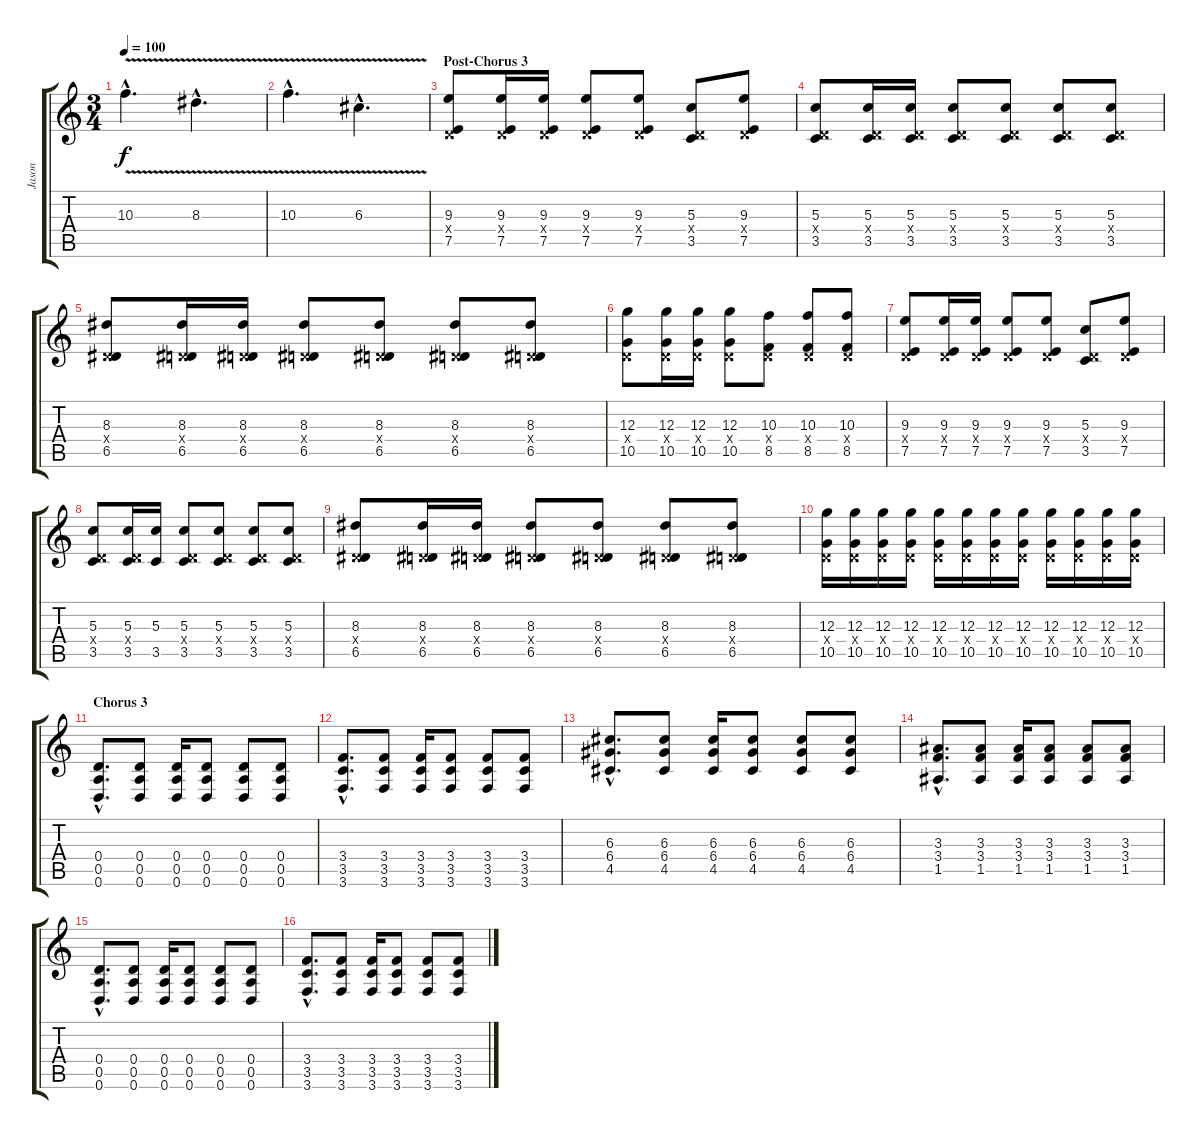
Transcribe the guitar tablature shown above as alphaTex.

\track ("Jason" "Jason") {instrument distortionguitar}
\staff {score tabs}
\tuning (E4 B3 G3 D3 A2 D2) {hide}
\ts (3 4)
\tempo 100
\clef g2
\ks c
10.3{v hac}.4{d dy f} 8.3{v hac}.4{d} |
10.3{v hac}.4{d} 6.3{v hac}.4{d} |
\section ("" "Post-Chorus 3")
(9.3 0.4{x} 7.5).8 (9.3 0.4{x} 7.5).16 (9.3 0.4{x} 7.5).16 (9.3 0.4{x} 7.5).8 (9.3 0.4{x} 7.5).8 (5.3 0.4{x} 3.5).8 (9.3 0.4{x} 7.5).8 |
(5.3 0.4{x} 3.5).8 (5.3 0.4{x} 3.5).16 (5.3 0.4{x} 3.5).16 (5.3 0.4{x} 3.5).8 (5.3 0.4{x} 3.5).8 (5.3 0.4{x} 3.5).8 (5.3 0.4{x} 3.5).8 |
(8.3 0.4{x} 6.5).8 (8.3 0.4{x} 6.5).16 (8.3 0.4{x} 6.5).16 (8.3 0.4{x} 6.5).8 (8.3 0.4{x} 6.5).8 (8.3 0.4{x} 6.5).8 (8.3 0.4{x} 6.5).8 |
(12.3 0.4{x} 10.5).8 (12.3 0.4{x} 10.5).16 (12.3 0.4{x} 10.5).16 (12.3 0.4{x} 10.5).8 (10.3 0.4{x} 8.5).8 (10.3 0.4{x} 8.5).8 (10.3 0.4{x} 8.5).8 |
(9.3 0.4{x} 7.5).8 (9.3 0.4{x} 7.5).16 (9.3 0.4{x} 7.5).16 (9.3 0.4{x} 7.5).8 (9.3 0.4{x} 7.5).8 (5.3 0.4{x} 3.5).8 (9.3 0.4{x} 7.5).8 |
(5.3 0.4{x} 3.5).8 (5.3 0.4{x} 3.5).16 (5.3 3.5).16 (5.3 0.4{x} 3.5).8 (5.3 0.4{x} 3.5).8 (5.3 0.4{x} 3.5).8 (5.3 0.4{x} 3.5).8 |
(8.3 0.4{x} 6.5).8 (8.3 0.4{x} 6.5).16 (8.3 0.4{x} 6.5).16 (8.3 0.4{x} 6.5).8 (8.3 0.4{x} 6.5).8 (8.3 0.4{x} 6.5).8 (8.3 0.4{x} 6.5).8 |
(12.3 0.4{x} 10.5).16 (12.3 0.4{x} 10.5).16 (12.3 0.4{x} 10.5).16 (12.3 0.4{x} 10.5).16 (12.3 0.4{x} 10.5).16 (12.3 0.4{x} 10.5).16 (12.3 0.4{x} 10.5).16 (12.3 0.4{x} 10.5).16 (12.3 0.4{x} 10.5).16 (12.3 0.4{x} 10.5).16 (12.3 0.4{x} 10.5).16 (12.3 0.4{x} 10.5).16 |
\section ("" "Chorus 3")
(0.4{hac} 0.5{hac} 0.6{hac}).8{d} (0.4 0.5 0.6).8 (0.4 0.5 0.6).16 (0.4 0.5 0.6).8 (0.4 0.5 0.6).8 (0.4 0.5 0.6).8 |
(3.4{hac} 3.5{hac} 3.6{hac}).8{d} (3.4 3.5 3.6).8 (3.4 3.5 3.6).16 (3.4 3.5 3.6).8 (3.4 3.5 3.6).8 (3.4 3.5 3.6).8 |
(6.3{hac} 6.4{hac} 4.5{hac}).8{d} (6.3 6.4 4.5).8 (6.3 6.4 4.5).16 (6.3 6.4 4.5).8 (6.3 6.4 4.5).8 (6.3 6.4 4.5).8 |
(3.3{hac} 3.4{hac} 1.5{hac}).8{d} (3.3 3.4 1.5).8 (3.3 3.4 1.5).16 (3.3 3.4 1.5).8 (3.3 3.4 1.5).8 (3.3 3.4 1.5).8 |
(0.4{hac} 0.5{hac} 0.6{hac}).8{d} (0.4 0.5 0.6).8 (0.4 0.5 0.6).16 (0.4 0.5 0.6).8 (0.4 0.5 0.6).8 (0.4 0.5 0.6).8 |
(3.4{hac} 3.5{hac} 3.6{hac}).8{d} (3.4 3.5 3.6).8 (3.4 3.5 3.6).16 (3.4 3.5 3.6).8 (3.4 3.5 3.6).8 (3.4 3.5 3.6).8
